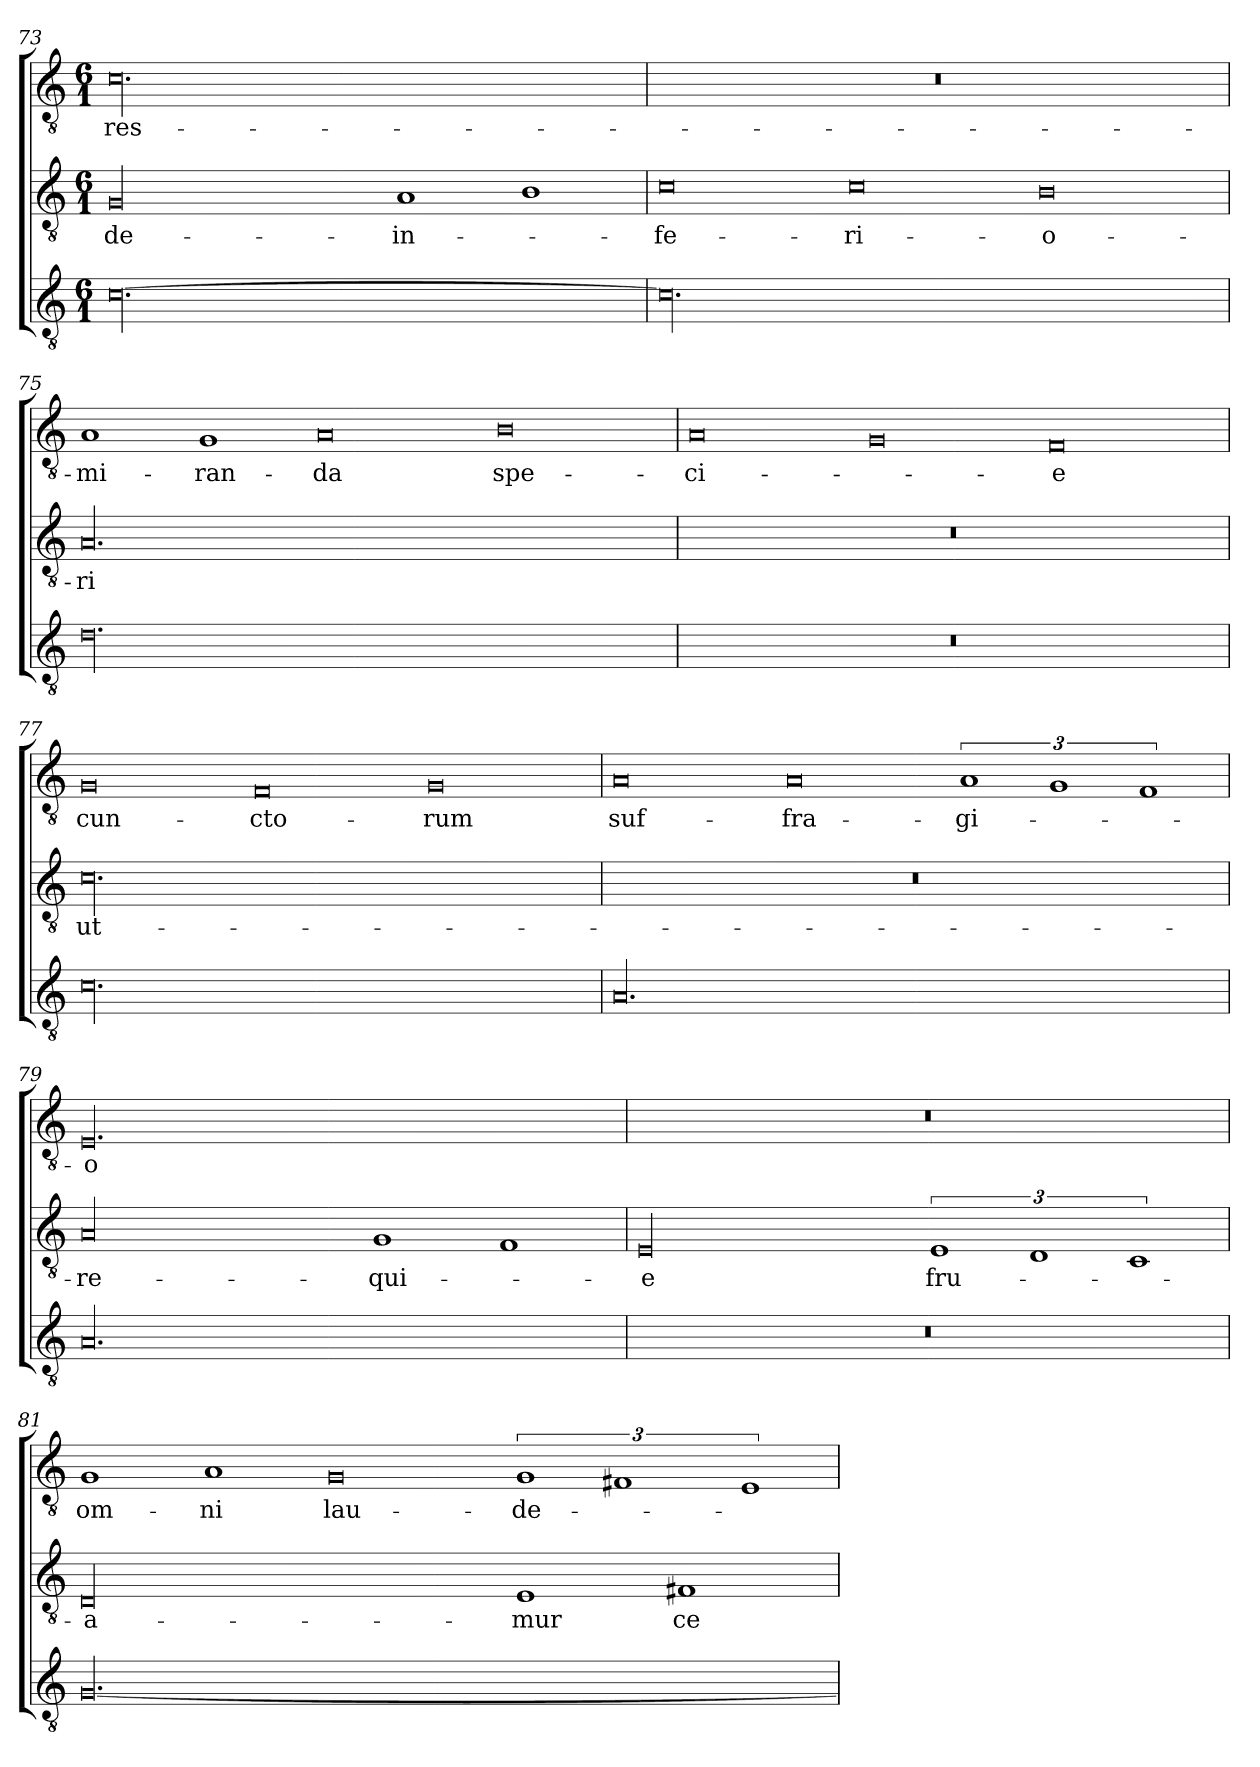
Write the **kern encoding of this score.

**kern	**kern	**text	**kern	**text
*part3	*part2	*part2	*part1	*part1
*staff3	*staff2	*staff2	*staff1	*staff1
*clefGv2	*clefGv2	*	*clefGv2	*
*k[]	*k[]	*	*k[]	*
*C:	*C:	*	*C:	*
*M6/1	*M6/1	*	*M6/1	*
=73	=73	=73	=73	=73
[00.c\	00G/	de-	00.c\	res-
.	1A/	in-	.	.
.	1B\	.	.	.
=74	=74	=74	=74	=74
00.c\]	0c\	-fe-	00.r	.
.	0c\	-ri-	.	.
.	0B\	-o-	.	.
=75	=75	=75	=75	=75
00.d\	00.A/	-ri	1A/	mi-
.	.	.	1G/	-ran-
.	.	.	0A/	-da
.	.	.	0B\	spe-
=76	=76	=76	=76	=76
00.r	00.r	.	0A/	-ci-
.	.	.	0G/	.
.	.	.	0F/	-e
=77	=77	=77	=77	=77
00.c\	00.c\	ut-	0G/	cun-
.	.	.	0F/	-cto-
.	.	.	0G/	-rum
!!LO:PB:g=z
=78	=78	=78	=78	=78
00.A/	00.r	.	0A/	suf-
.	.	.	0A/	-fra-
.	.	.	3%2A/	-gi-
.	.	.	3%2G/	.
.	.	.	3%2F/	.
=79	=79	=79	=79	=79
00.A/	00A/	re-	00.E/	-o
.	1G/	-qui-	.	.
.	1F/	.	.	.
=80	=80	=80	=80	=80
00.r	00E/	-e	00.r	.
.	3%2E/	fru-	.	.
.	3%2D/	.	.	.
.	3%2C/	.	.	.
=81	=81	=81	=81	=81
[00.G/	00D/	-a-	1G/	om-
.	.	.	1A/	-ni
.	.	.	0G/	lau-
.	1E/	-mur	3%2G/	-de-
.	.	.	3%2F#X/	.
.	1F#X/	ce-	.	.
.	.	.	3%2E/	.
=	=	=	=	=
*-	*-	*-	*-	*-
